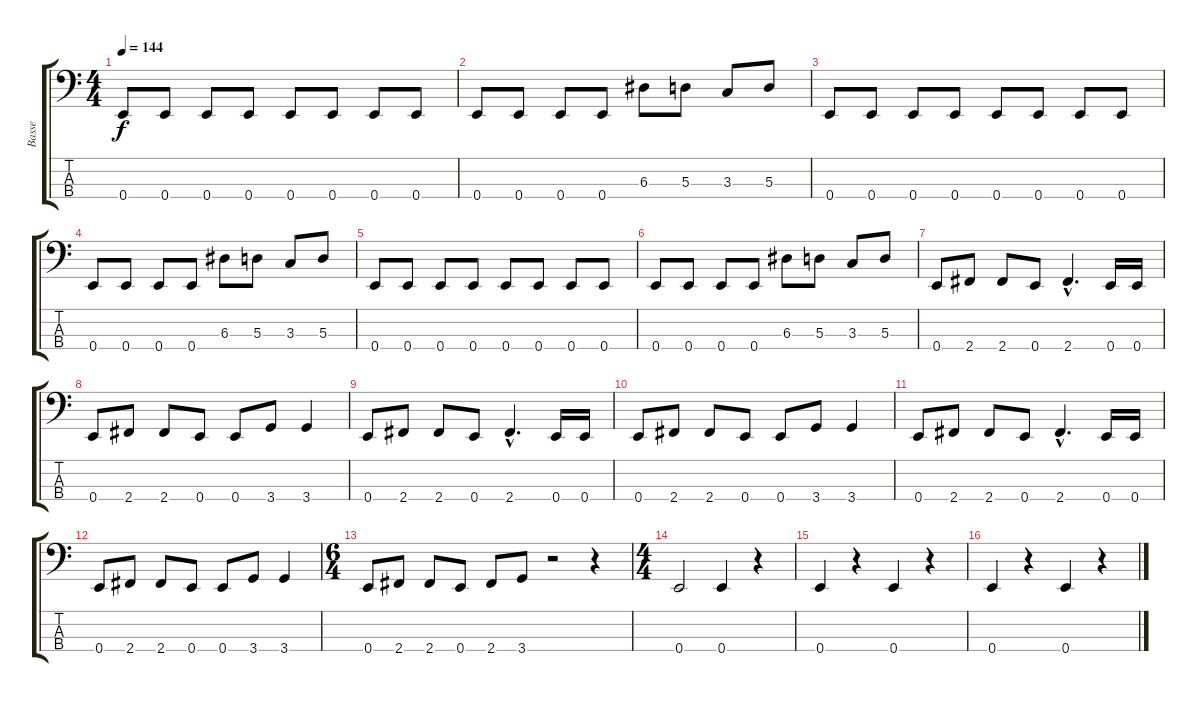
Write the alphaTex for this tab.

\track ("Basse" "Basse") {instrument electricbassfinger}
\staff {score tabs}
\tuning (G2 D2 A1 E1) {hide}
\ts (4 4)
\tempo 144
\clef f4
\ks c
0.4.8{dy f} 0.4.8 0.4.8 0.4.8 0.4.8 0.4.8 0.4.8 0.4.8 |
0.4.8 0.4.8 0.4.8 0.4.8 6.3.8 5.3.8 3.3.8 5.3.8 |
0.4.8 0.4.8 0.4.8 0.4.8 0.4.8 0.4.8 0.4.8 0.4.8 |
0.4.8 0.4.8 0.4.8 0.4.8 6.3.8 5.3.8 3.3.8 5.3.8 |
0.4.8 0.4.8 0.4.8 0.4.8 0.4.8 0.4.8 0.4.8 0.4.8 |
0.4.8 0.4.8 0.4.8 0.4.8 6.3.8 5.3.8 3.3.8 5.3.8 |
0.4.8 2.4.8 2.4.8 0.4.8 2.4{hac}.4{d} 0.4.16 0.4.16 |
0.4.8 2.4.8 2.4.8 0.4.8 0.4.8 3.4.8 3.4.4 |
0.4.8 2.4.8 2.4.8 0.4.8 2.4{hac}.4{d} 0.4.16 0.4.16 |
0.4.8 2.4.8 2.4.8 0.4.8 0.4.8 3.4.8 3.4.4 |
0.4.8 2.4.8 2.4.8 0.4.8 2.4{hac}.4{d} 0.4.16 0.4.16 |
0.4.8 2.4.8 2.4.8 0.4.8 0.4.8 3.4.8 3.4.4 |
\ts (6 4)
0.4.8 2.4.8 2.4.8 0.4.8 2.4.8 3.4.8 r.2 r.4 |
\ts (4 4)
0.4.2 0.4.4 r.4 |
0.4.4 r.4 0.4.4 r.4 |
0.4.4 r.4 0.4.4 r.4
